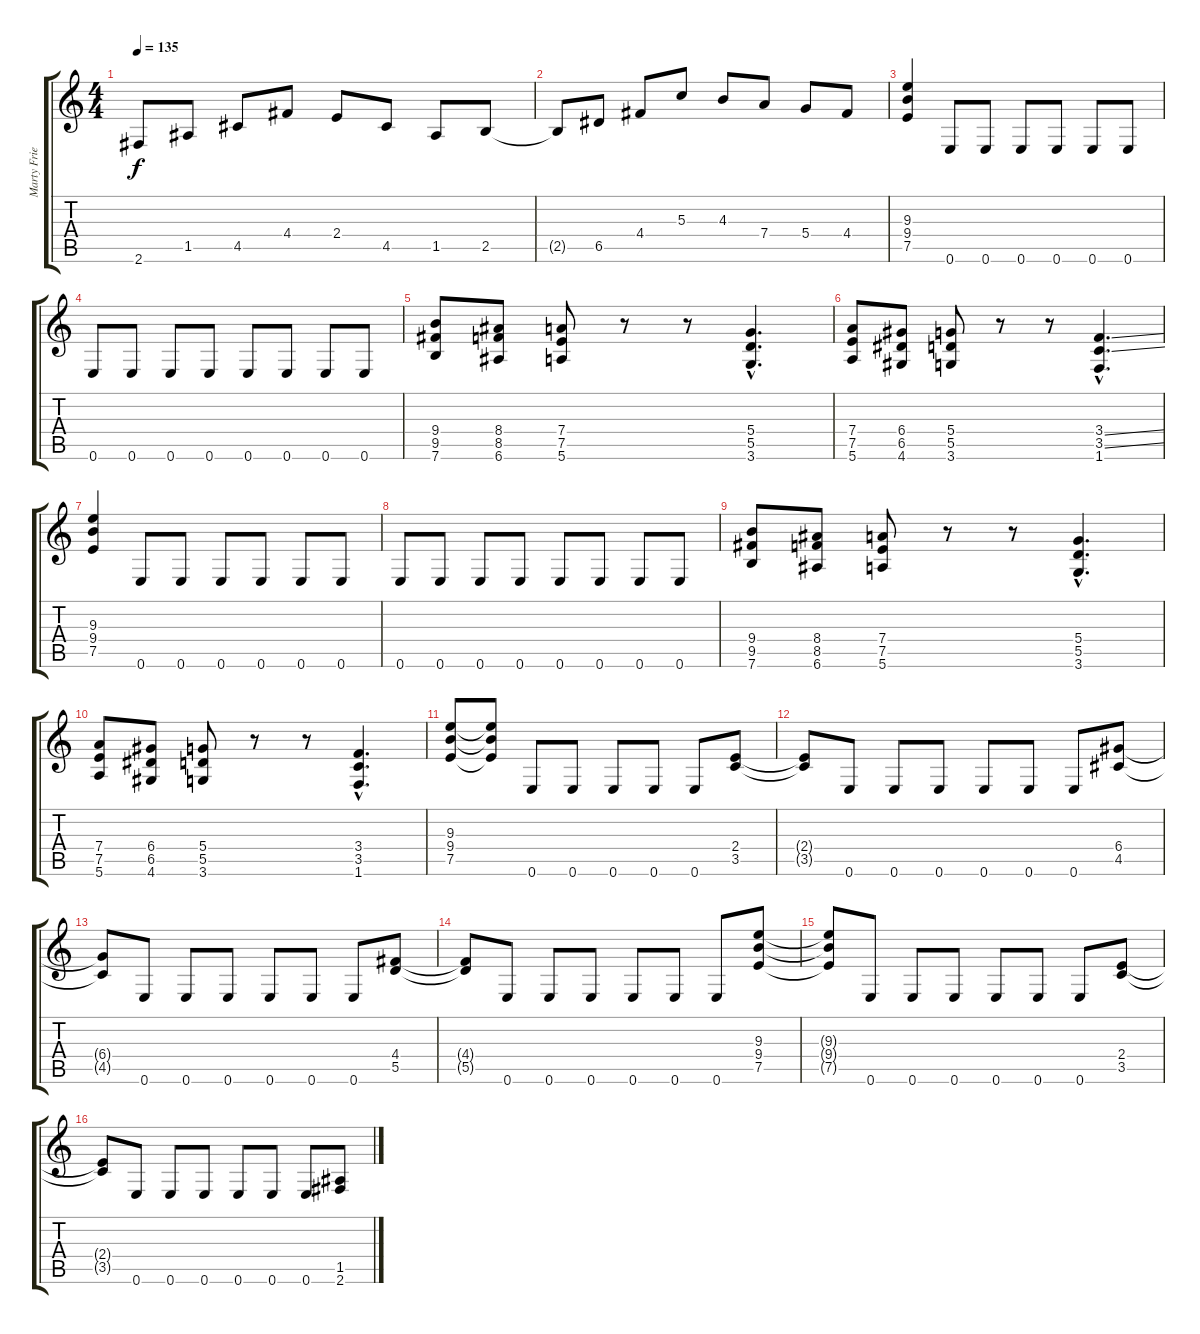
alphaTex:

\track ("Marty Friedman" "Marty Frie") {instrument distortionguitar}
\staff {score tabs}
\tuning (E4 B3 G3 D3 A2 E2) {hide}
\ts (4 4)
\tempo 135
\clef g2
\ks c
2.6{t}.8{dy f} 1.5.8 4.5.8 4.4.8 2.4.8 4.5.8 1.5.8 2.5.8 |
2.5{t}.8 6.5.8 4.4.8 5.3.8 4.3.8 7.4.8 5.4.8 4.4.8 |
(9.3 9.4 7.5).4 0.6.8 0.6.8 0.6.8 0.6.8 0.6.8 0.6.8 |
0.6.8 0.6.8 0.6.8 0.6.8 0.6.8 0.6.8 0.6.8 0.6.8 |
(9.4 9.5 7.6).8 (8.4 8.5 6.6).8 (7.4 7.5 5.6).8 r.8 r.8 (5.4{hac} 5.5{hac} 3.6{hac}).4{d} |
(7.4 7.5 5.6).8 (6.4 6.5 4.6).8 (5.4 5.5 3.6).8 r.8 r.8 (3.4{ss hac} 3.5{ss hac} 1.6{hac}).4{d} |
(9.3 9.4 7.5).4 0.6.8 0.6.8 0.6.8 0.6.8 0.6.8 0.6.8 |
0.6.8 0.6.8 0.6.8 0.6.8 0.6.8 0.6.8 0.6.8 0.6.8 |
(9.4 9.5 7.6).8 (8.4 8.5 6.6).8 (7.4 7.5 5.6).8 r.8 r.8 (5.4{hac} 5.5{hac} 3.6{hac}).4{d} |
(7.4 7.5 5.6).8 (6.4 6.5 4.6).8 (5.4 5.5 3.6).8 r.8 r.8 (3.4{hac} 3.5{hac} 1.6{hac}).4{d} |
(9.3 9.4 7.5).8 (9.3{t} 9.4{t} 7.5{t}).8 0.6.8 0.6.8 0.6.8 0.6.8 0.6.8 (2.4 3.5).8 |
(2.4{t} 3.5{t}).8 0.6.8 0.6.8 0.6.8 0.6.8 0.6.8 0.6.8 (6.4 4.5).8 |
(6.4{t} 4.5{t}).8 0.6.8 0.6.8 0.6.8 0.6.8 0.6.8 0.6.8 (4.4 5.5).8 |
(4.4{t} 5.5{t}).8 0.6.8 0.6.8 0.6.8 0.6.8 0.6.8 0.6.8 (9.3 9.4 7.5).8 |
(9.3{t} 9.4{t} 7.5{t}).8 0.6.8 0.6.8 0.6.8 0.6.8 0.6.8 0.6.8 (2.4 3.5).8 |
(2.4{t} 3.5{t}).8 0.6.8 0.6.8 0.6.8 0.6.8 0.6.8 0.6.8 (1.5 2.6).8
